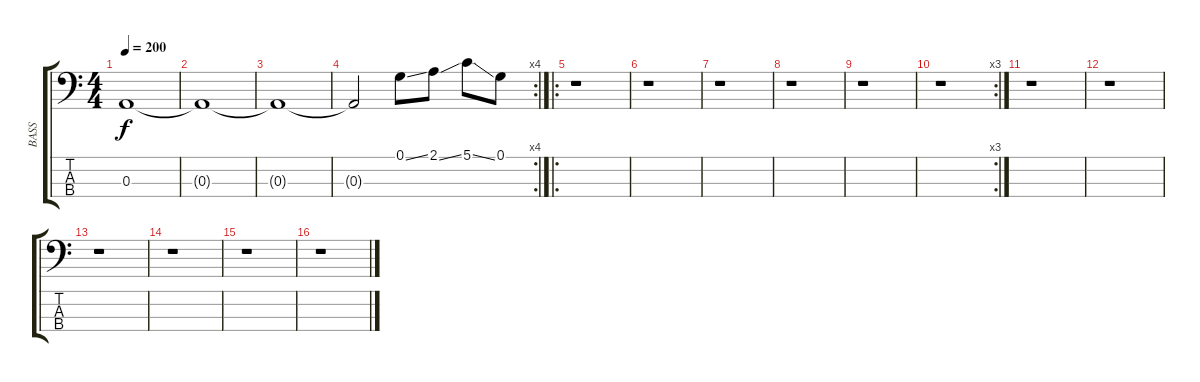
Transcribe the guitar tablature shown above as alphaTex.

\track ("BASS" "BASS") {instrument electricbassfinger}
\staff {score tabs}
\tuning (G2 D2 A1 E1) {hide}
\ts (4 4)
\tempo 200
\clef f4
\ks c
0.3.1{dy f} |
0.3{t}.1 |
0.3{t}.1 |
\rc 4
0.3{t}.2 0.1{ss}.8 2.1{ss}.8 5.1{ss}.8 0.1.8 |
\ro
r.1 |
r.1 |
r.1 |
r.1 |
r.1 |
\rc 3
r.1 |
r.1 |
r.1 |
r.1 |
r.1 |
r.1 |
r.1
